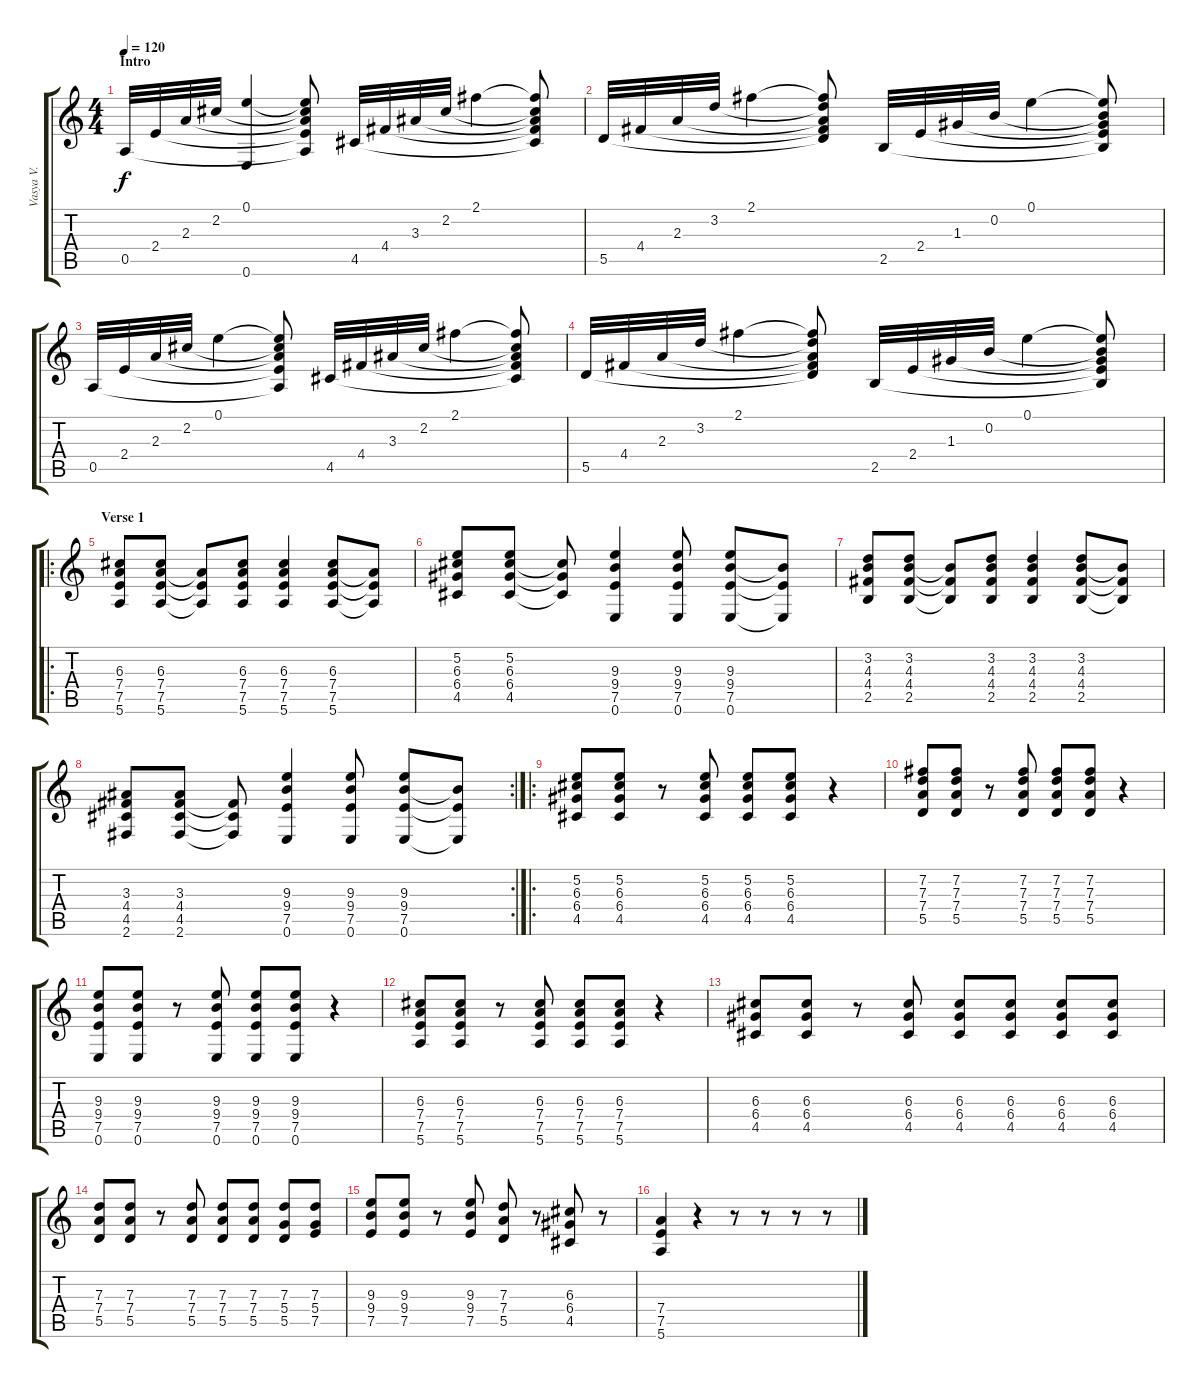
\track ("Vasya V." "Vasya V.") {instrument overdrivenguitar}
\staff {score tabs}
\tuning (E4 B3 G3 D3 A2 E2) {hide}
\ts (4 4)
\section ("" "Intro")
\tempo 120
\clef g2
\ks c
0.5.32{dy f instrument electricguitarclean} 2.4.32 2.3.32 2.2.32 (0.1 0.6).4 (0.1{t} 2.2{t} 2.3{t} 2.4{t} 0.5{t}).8 4.5.32 4.4.32 3.3.32 2.2.32 2.1.4 (2.1{t} 2.2{t} 3.3{t} 4.4{t} 4.5{t}).8 |
5.5.32 4.4.32 2.3.32 3.2.32 2.1.4 (2.1{t} 3.2{t} 2.3{t} 4.4{t} 5.5{t}).8 2.5.32 2.4.32 1.3.32 0.2.32 0.1.4 (0.1{t} 0.2{t} 1.3{t} 2.4{t} 2.5{t}).8 |
0.5.32 2.4.32 2.3.32 2.2.32 0.1.4 (0.1{t} 2.2{t} 2.3{t} 2.4{t} 0.5{t}).8 4.5.32 4.4.32 3.3.32 2.2.32 2.1.4 (2.1{t} 2.2{t} 3.3{t} 4.4{t} 4.5{t}).8 |
5.5.32 4.4.32 2.3.32 3.2.32 2.1.4 (2.1{t} 3.2{t} 2.3{t} 4.4{t} 5.5{t}).8 2.5.32 2.4.32 1.3.32 0.2.32 0.1.4 (0.1{t} 0.2{t} 1.3{t} 2.4{t} 2.5{t}).8 |
\ro
\section ("" "Verse 1")
(6.3 7.4 7.5 5.6).8{instrument overdrivenguitar} (6.3 7.4 7.5 5.6).8 (7.4{t} 7.5{t} 5.6{t}).8 (6.3 7.4 7.5 5.6).8 (6.3 7.4 7.5 5.6).4 (6.3 7.4 7.5 5.6).8 (7.4{t} 7.5{t} 5.6{t}).8 |
(5.2 6.3 6.4 4.5).8 (5.2 6.3 6.4 4.5).8 (6.3{t} 6.4{t} 4.5{t}).8 (9.3 9.4 7.5 0.6).4 (9.3 9.4 7.5 0.6).8 (9.3 9.4 7.5 0.6).8 (9.4{t} 7.5{t} 0.6{t}).8 |
(3.2 4.3 4.4 2.5).8 (3.2 4.3 4.4 2.5).8 (4.3{t} 4.4{t} 2.5{t}).8 (3.2 4.3 4.4 2.5).8 (3.2 4.3 4.4 2.5).4 (3.2 4.3 4.4 2.5).8 (4.3{t} 4.4{t} 2.5{t}).8 |
\rc 2
(3.3 4.4 4.5 2.6).8 (3.3 4.4 4.5 2.6).8 (4.4{t} 4.5{t} 2.6{t}).8 (9.3 9.4 7.5 0.6).4 (9.3 9.4 7.5 0.6).8 (9.3 9.4 7.5 0.6).8 (9.4{t} 7.5{t} 0.6{t}).8 |
\ro
(5.2 6.3 6.4 4.5).8 (5.2 6.3 6.4 4.5).8 r.8 (5.2 6.3 6.4 4.5).8 (5.2 6.3 6.4 4.5).8 (5.2 6.3 6.4 4.5).8 r.4 |
(7.2 7.3 7.4 5.5).8 (7.2 7.3 7.4 5.5).8 r.8 (7.2 7.3 7.4 5.5).8 (7.2 7.3 7.4 5.5).8 (7.2 7.3 7.4 5.5).8 r.4 |
(9.3 9.4 7.5 0.6).8 (9.3 9.4 7.5 0.6).8 r.8 (9.3 9.4 7.5 0.6).8 (9.3 9.4 7.5 0.6).8 (9.3 9.4 7.5 0.6).8 r.4 |
(6.3 7.4 7.5 5.6).8 (6.3 7.4 7.5 5.6).8 r.8 (6.3 7.4 7.5 5.6).8 (6.3 7.4 7.5 5.6).8 (6.3 7.4 7.5 5.6).8 r.4 |
(6.3 6.4 4.5).8 (6.3 6.4 4.5).8 r.8 (6.3 6.4 4.5).8 (6.3 6.4 4.5).8 (6.3 6.4 4.5).8 (6.3 6.4 4.5).8 (6.3 6.4 4.5).8 |
(7.3 7.4 5.5).8 (7.3 7.4 5.5).8 r.8 (7.3 7.4 5.5).8 (7.3 7.4 5.5).8 (7.3 7.4 5.5).8 (7.3 5.4 5.5).8 (7.3 5.4 7.5).8 |
(9.3 9.4 7.5).8 (9.3 9.4 7.5).8 r.8 (9.3 9.4 7.5).8 (7.3 7.4 5.5).8 r.8 (6.3 6.4 4.5).8 r.8 |
(7.4 7.5 5.6).4 r.4 r.8 r.8 r.8 r.8
